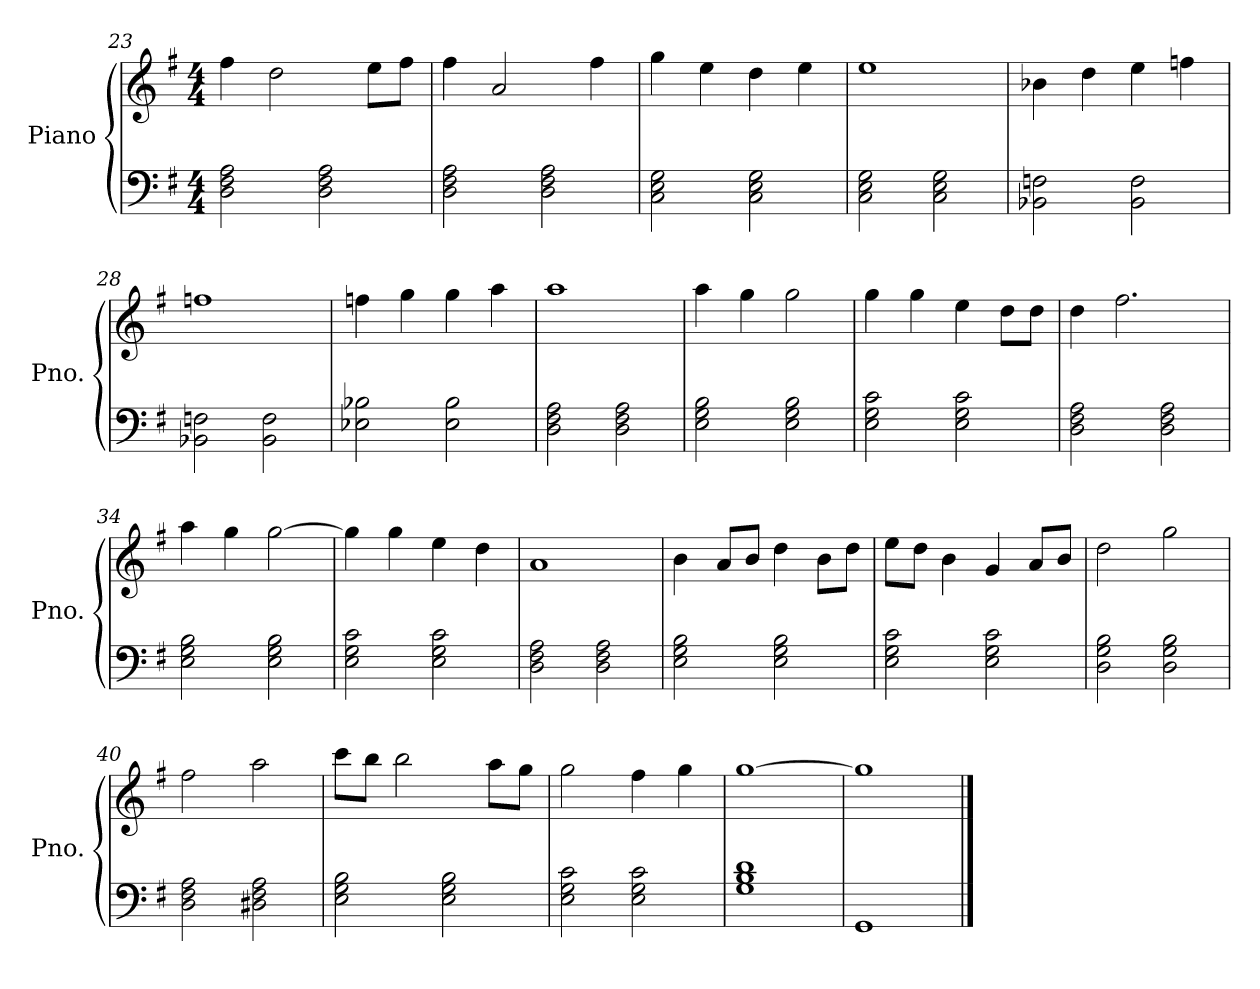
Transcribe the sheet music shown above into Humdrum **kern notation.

**kern	**kern
*part1	*part1
*staff2	*staff1
*I"Piano	*
*I'Pno.	*
*clefF4	*clefG2
*k[f#]	*k[f#]
*M4/4	*M4/4
=23	=23
2D\ 2F#\ 2A\	4ff#\
.	2dd\
2D\ 2F#\ 2A\	.
.	8ee\L
.	8ff#\J
=24	=24
2D\ 2F#\ 2A\	4ff#\
.	2a/
2D\ 2F#\ 2A\	.
.	4ff#\
=25	=25
2C\ 2E\ 2G\	4gg\
.	4ee\
2C\ 2E\ 2G\	4dd\
.	4ee\
!!LO:LB:g=z
=26	=26
2C\ 2E\ 2G\	1ee
2C\ 2E\ 2G\	.
=27	=27
2BB-X\ 2Fn\	4b-X\
.	4dd\
2BB-\ 2F\	4ee\
.	4ffn\
=28	=28
2BB-X\ 2Fn\	1ffn
2BB-\ 2F\	.
=29	=29
2E-X\ 2B-X\	4ffn\
.	4gg\
2E-\ 2B-\	4gg\
.	4aa\
=30	=30
2D\ 2F#\ 2A\	1aa
2D\ 2F#\ 2A\	.
=31	=31
2E\ 2G\ 2B\	4aa\
.	4gg\
2E\ 2G\ 2B\	2gg\
!!LO:LB:g=z
=32	=32
2E\ 2G\ 2c\	4gg\
.	4gg\
2E\ 2G\ 2c\	4ee\
.	8dd\L
.	8dd\J
=33	=33
2D\ 2F#\ 2A\	4dd\
.	2.ff#\
2D\ 2F#\ 2A\	.
=34	=34
2E\ 2G\ 2B\	4aa\
.	4gg\
2E\ 2G\ 2B\	[2gg\
=35	=35
2E\ 2G\ 2c\	4gg\]
.	4gg\
2E\ 2G\ 2c\	4ee\
.	4dd\
=36	=36
2D\ 2F#\ 2A\	1a
2D\ 2F#\ 2A\	.
!!LO:LB:g=z
=37	=37
2E\ 2G\ 2B\	4b\
.	8a/L
.	8b/J
2E\ 2G\ 2B\	4dd\
.	8b\L
.	8dd\J
=38	=38
2E\ 2G\ 2c\	8ee\L
.	8dd\J
.	4b\
2E\ 2G\ 2c\	4g/
.	8a/L
.	8b/J
=39	=39
2D\ 2G\ 2B\	2dd\
2D\ 2G\ 2B\	2gg\
=40	=40
2D\ 2F#\ 2A\	2ff#\
2D#X\ 2F#\ 2A\	2aa\
=41	=41
2E\ 2G\ 2B\	8ccc\L
.	8bb\J
.	2bb\
2E\ 2G\ 2B\	.
.	8aa\L
.	8gg\J
!!LO:LB:g=z
=42	=42
2E\ 2G\ 2c\	2gg\
2E\ 2G\ 2c\	4ff#\
.	4gg\
=43	=43
1G 1B 1d	[1gg
=44	=44
1GG	1gg]
==	==
*-	*-
